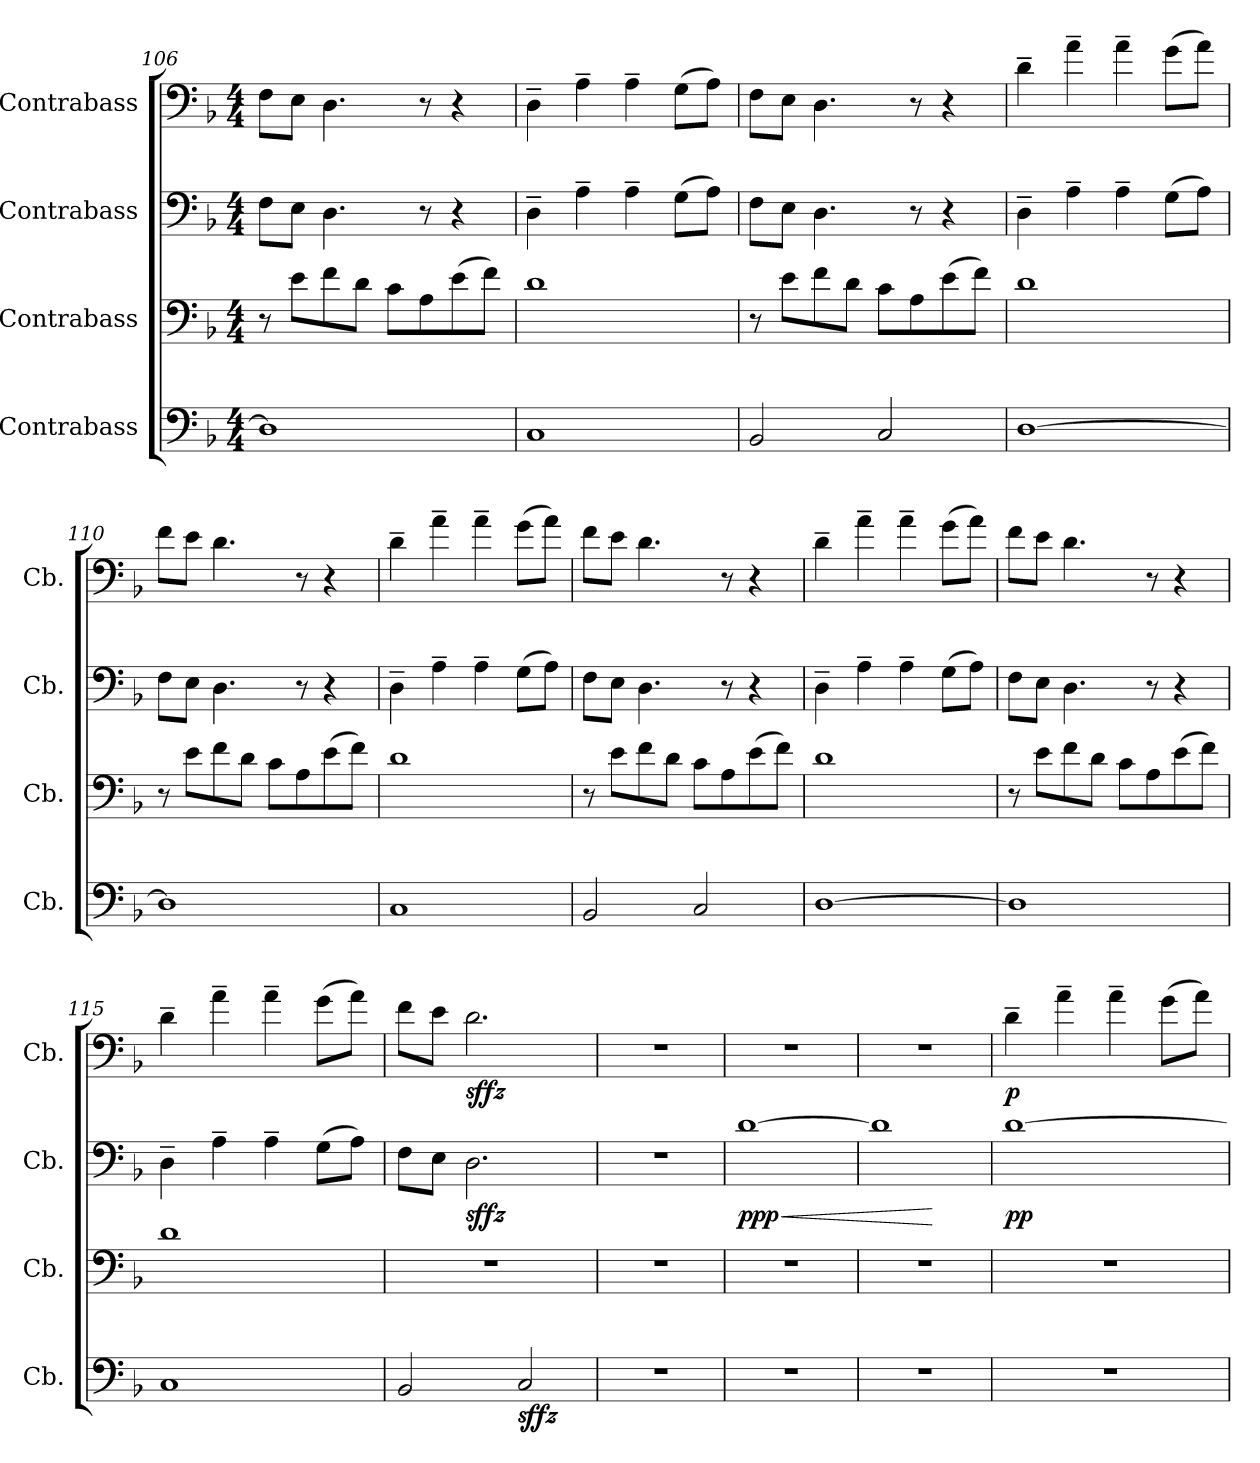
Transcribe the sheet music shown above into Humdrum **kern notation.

**kern	**dynam	**kern	**kern	**dynam	**kern	**dynam
*part4	*part4	*part3	*part2	*part2	*part1	*part1
*staff4	*staff4	*staff3	*staff2	*staff2	*staff1	*staff1
*I"Contrabass	*	*I"Contrabass	*I"Contrabass	*	*I"Contrabass	*
*I'Cb.	*	*I'Cb.	*I'Cb.	*	*I'Cb.	*
*clefF4	*	*clefF4	*clefF4	*	*clefF4	*
*ITrd7c12	*	*ITrd7c12	*ITrd7c12	*	*ITrd7c12	*
*k[b-]	*	*k[b-]	*k[b-]	*	*k[b-]	*
*M4/4	*	*M4/4	*M4/4	*	*M4/4	*
=106	=106	=106	=106	=106	=106	=106
1DD]	.	8r	8FF\L	.	8FF\L	.
.	.	8E\L	8EE\J	.	8EE\J	.
.	.	8F\	4.DD\	.	4.DD\	.
.	.	8D\J	.	.	.	.
.	.	8C\L	.	.	.	.
.	.	8AA\	8r	.	8r	.
.	.	(>8E\	4r	.	4r	.
.	.	8F\J)	.	.	.	.
=107	=107	=107	=107	=107	=107	=107
1CC	.	1D	4DD~\	.	4DD~\	.
.	.	.	4AA~\	.	4AA~\	.
.	.	.	4AA~\	.	4AA~\	.
.	.	.	(>8GG\L	.	(>8GG\L	.
.	.	.	8AA\J)	.	8AA\J)	.
!!LO:PB:g=z
=108	=108	=108	=108	=108	=108	=108
2BBB-/	.	8r	8FF\L	.	8FF\L	.
.	.	8E\L	8EE\J	.	8EE\J	.
.	.	8F\	4.DD\	.	4.DD\	.
.	.	8D\J	.	.	.	.
2CC/	.	8C\L	.	.	.	.
.	.	8AA\	8r	.	8r	.
.	.	(>8E\	4r	.	4r	.
.	.	8F\J)	.	.	.	.
=109	=109	=109	=109	=109	=109	=109
[1DD	.	1D	4DD~\	.	4D~\	.
.	.	.	4AA~\	.	4A~\	.
.	.	.	4AA~\	.	4A~\	.
.	.	.	(>8GG\L	.	(>8G\L	.
.	.	.	8AA\J)	.	8A\J)	.
=110	=110	=110	=110	=110	=110	=110
1DD]	.	8r	8FF\L	.	8F\L	.
.	.	8E\L	8EE\J	.	8E\J	.
.	.	8F\	4.DD\	.	4.D\	.
.	.	8D\J	.	.	.	.
.	.	8C\L	.	.	.	.
.	.	8AA\	8r	.	8r	.
.	.	(>8E\	4r	.	4r	.
.	.	8F\J)	.	.	.	.
=111	=111	=111	=111	=111	=111	=111
1CC	.	1D	4DD~\	.	4D~\	.
.	.	.	4AA~\	.	4A~\	.
.	.	.	4AA~\	.	4A~\	.
.	.	.	(>8GG\L	.	(>8G\L	.
.	.	.	8AA\J)	.	8A\J)	.
!!LO:LB:g=z
=112	=112	=112	=112	=112	=112	=112
2BBB-/	.	8r	8FF\L	.	8F\L	.
.	.	8E\L	8EE\J	.	8E\J	.
.	.	8F\	4.DD\	.	4.D\	.
.	.	8D\J	.	.	.	.
2CC/	.	8C\L	.	.	.	.
.	.	8AA\	8r	.	8r	.
.	.	(>8E\	4r	.	4r	.
.	.	8F\J)	.	.	.	.
=113	=113	=113	=113	=113	=113	=113
[1DD	.	1D	4DD~\	.	4D~\	.
.	.	.	4AA~\	.	4A~\	.
.	.	.	4AA~\	.	4A~\	.
.	.	.	(>8GG\L	.	(>8G\L	.
.	.	.	8AA\J)	.	8A\J)	.
=114	=114	=114	=114	=114	=114	=114
1DD]	.	8r	8FF\L	.	8F\L	.
.	.	8E\L	8EE\J	.	8E\J	.
.	.	8F\	4.DD\	.	4.D\	.
.	.	8D\J	.	.	.	.
.	.	8C\L	.	.	.	.
.	.	8AA\	8r	.	8r	.
.	.	(>8E\	4r	.	4r	.
.	.	8F\J)	.	.	.	.
=115	=115	=115	=115	=115	=115	=115
1CC	.	1D	4DD~\	.	4D~\	.
.	.	.	4AA~\	.	4A~\	.
.	.	.	4AA~\	.	4A~\	.
.	.	.	(>8GG\L	.	(>8G\L	.
.	.	.	8AA\J)	.	8A\J)	.
=116	=116	=116	=116	=116	=116	=116
2BBB-/	.	1r	8FF\L	.	8F\L	.
.	.	.	8EE\J	.	8E\J	.
!	!	!	!	!LO:DY:b	!	!LO:DY:b
.	.	.	2.DD\	sffz	2.D\	sffz
!	!LO:DY:b	!	!	!	!	!
2CC/	sffz	.	.	.	.	.
=117	=117	=117	=117	=117	=117	=117
1r	.	1r	1r	.	1r	.
!!LO:LB:g=z
=118	=118	=118	=118	=118	=118	=118
!	!	!	!	!LO:HP:b	!	!
!	!	!	!	!LO:DY:n=1:b	!	!
1r	.	1r	[1D	< ppp	1r	.
=119	=119	=119	=119	=119	=119	=119
1r	.	1r	1D]	.	1r	.
.	.	.	.	[	.	.
=120	=120	=120	=120	=120	=120	=120
!	!	!	!	!LO:DY:b	!	!LO:DY:b
1r	.	1r	[1D	pp	4D~\	p
.	.	.	.	.	4A~\	.
.	.	.	.	.	4A~\	.
.	.	.	.	.	(>8G\L	.
.	.	.	.	.	8A\J)	.
=	=	=	=	=	=	=
*-	*-	*-	*-	*-	*-	*-
